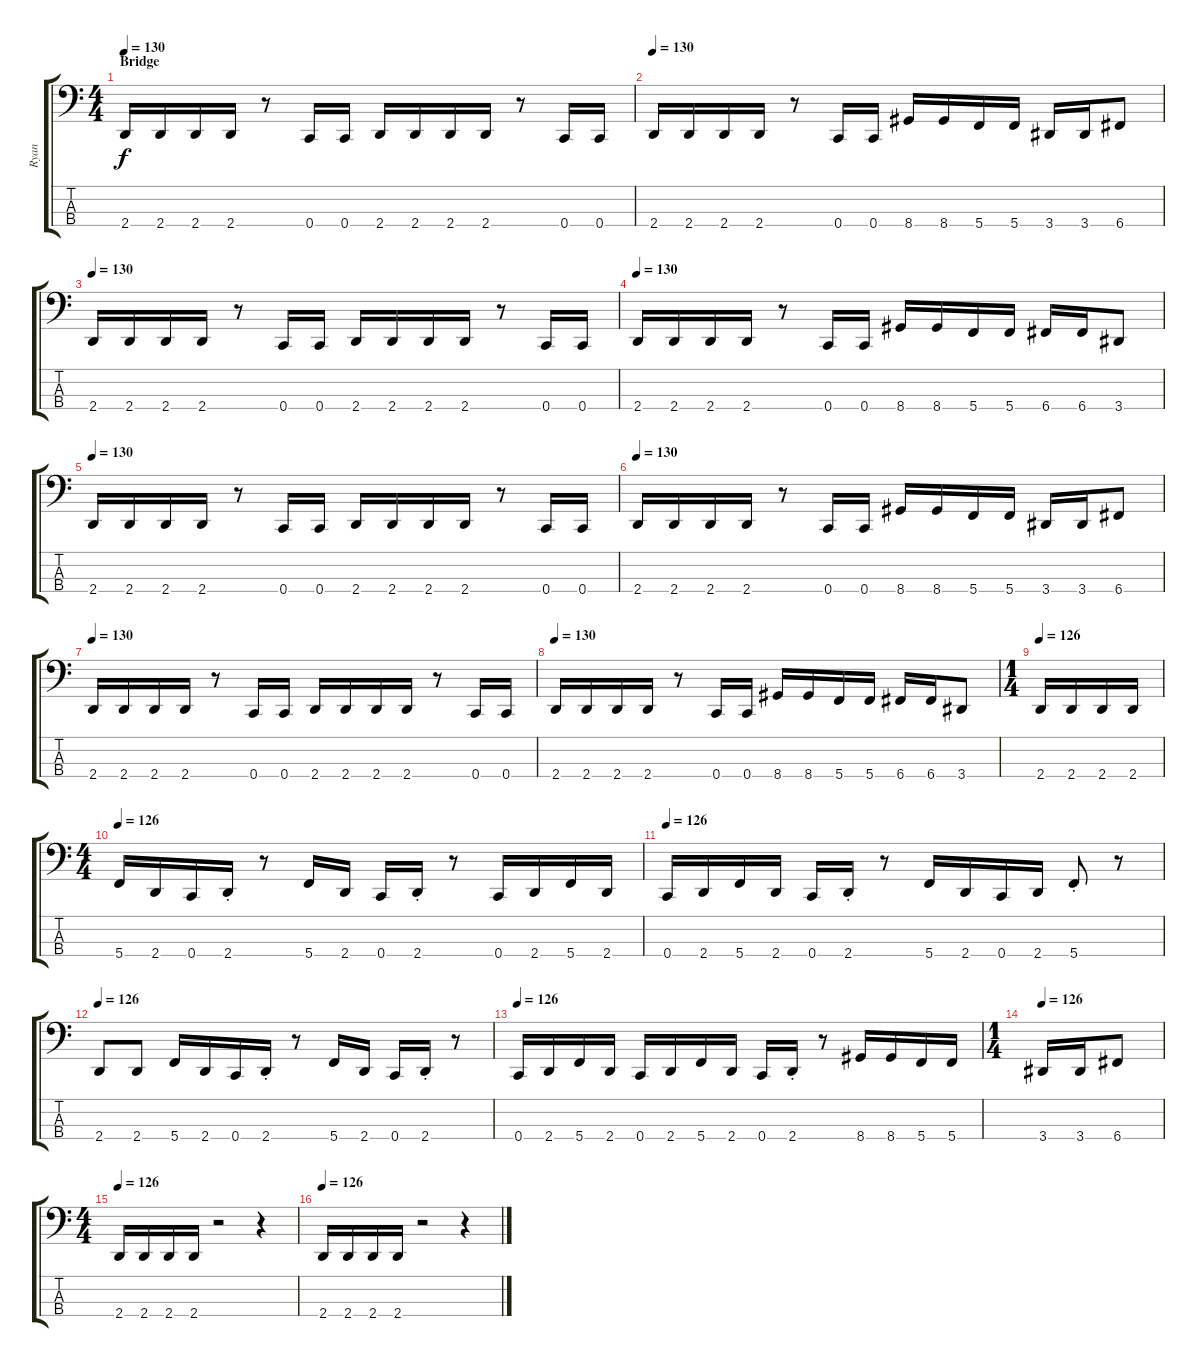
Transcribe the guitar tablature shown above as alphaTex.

\track ("Ryan" "Ryan") {instrument electricbassfinger}
\staff {score tabs}
\tuning (F2 C2 G1 C1) {hide}
\ts (4 4)
\section ("" "Bridge")
\tempo 130
\clef f4
\ks c
2.4.16{dy f} 2.4.16 2.4.16 2.4.16 r.8 0.4.16 0.4.16 2.4.16 2.4.16 2.4.16 2.4.16 r.8 0.4.16 0.4.16 |
\tempo 130
2.4.16 2.4.16 2.4.16 2.4.16 r.8 0.4.16 0.4.16 8.4.16 8.4.16 5.4.16 5.4.16 3.4.16 3.4.16 6.4.8 |
\tempo 130
2.4.16 2.4.16 2.4.16 2.4.16 r.8 0.4.16 0.4.16 2.4.16 2.4.16 2.4.16 2.4.16 r.8 0.4.16 0.4.16 |
\tempo 130
2.4.16 2.4.16 2.4.16 2.4.16 r.8 0.4.16 0.4.16 8.4.16 8.4.16 5.4.16 5.4.16 6.4.16 6.4.16 3.4.8 |
\tempo 130
2.4.16 2.4.16 2.4.16 2.4.16 r.8 0.4.16 0.4.16 2.4.16 2.4.16 2.4.16 2.4.16 r.8 0.4.16 0.4.16 |
\tempo 130
2.4.16 2.4.16 2.4.16 2.4.16 r.8 0.4.16 0.4.16 8.4.16 8.4.16 5.4.16 5.4.16 3.4.16 3.4.16 6.4.8 |
\tempo 130
2.4.16 2.4.16 2.4.16 2.4.16 r.8 0.4.16 0.4.16 2.4.16 2.4.16 2.4.16 2.4.16 r.8 0.4.16 0.4.16 |
\tempo 130
2.4.16 2.4.16 2.4.16 2.4.16 r.8 0.4.16 0.4.16 8.4.16 8.4.16 5.4.16 5.4.16 6.4.16 6.4.16 3.4.8 |
\ts (1 4)
\section ("" "")
\tempo 126
2.4.16 2.4.16 2.4.16 2.4.16 |
\ts (4 4)
\tempo 126
5.4.16 2.4.16 0.4.16 2.4{st}.16 r.8 5.4.16 2.4.16 0.4.16 2.4{st}.16 r.8 0.4.16 2.4.16 5.4.16 2.4.16 |
\tempo 126
0.4.16 2.4.16 5.4.16 2.4.16 0.4.16 2.4{st}.16 r.8 5.4.16 2.4.16 0.4.16 2.4.16 5.4{st}.8 r.8 |
\tempo 126
2.4.8 2.4.8 5.4.16 2.4.16 0.4.16 2.4{st}.16 r.8 5.4.16 2.4.16 0.4.16 2.4{st}.16 r.8 |
\tempo 126
0.4.16 2.4.16 5.4.16 2.4.16 0.4.16 2.4.16 5.4.16 2.4.16 0.4.16 2.4{st}.16 r.8 8.4.16 8.4.16 5.4.16 5.4.16 |
\ts (1 4)
\tempo 126
3.4.16 3.4.16 6.4.8 |
\ts (4 4)
\section ("" "")
\tempo 126
2.4.16 2.4.16 2.4.16 2.4.16 r.2 r.4 |
\tempo 126
2.4.16 2.4.16 2.4.16 2.4.16 r.2 r.4
